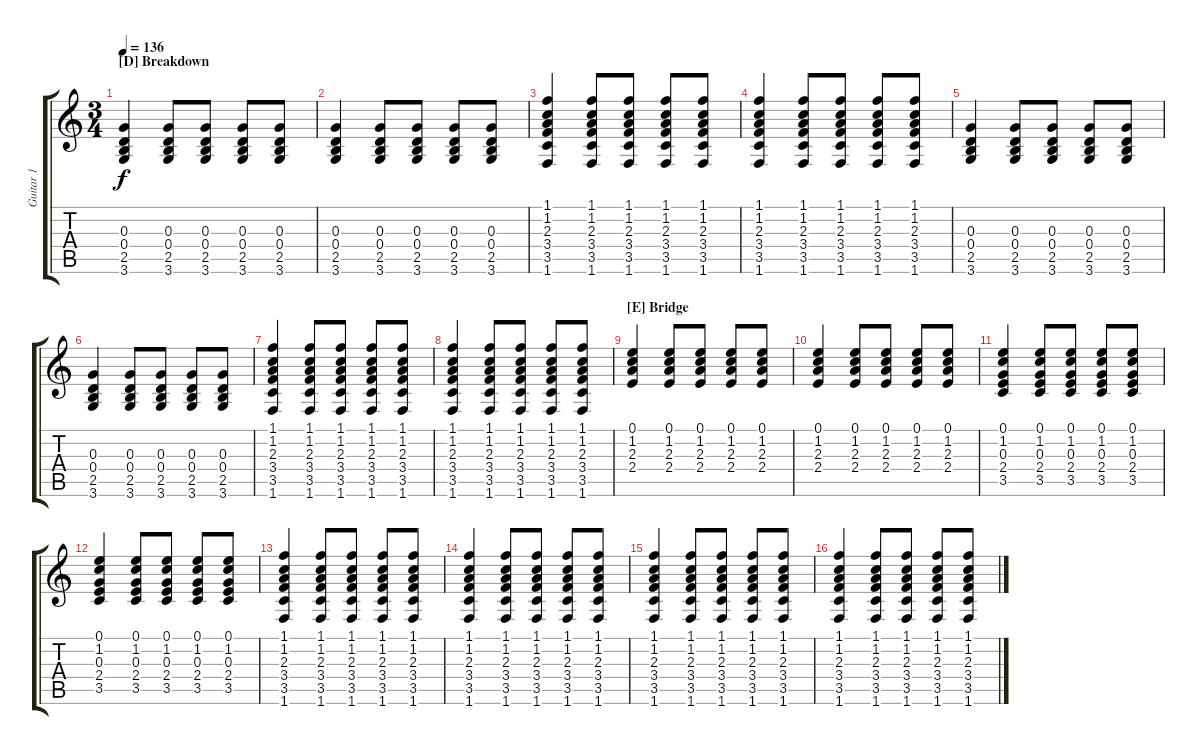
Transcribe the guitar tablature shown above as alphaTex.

\track ("Guitar 1" "Guitar 1") {instrument acousticguitarnylon}
\staff {score tabs}
\tuning (E4 B3 G3 D3 A2 E2) {hide}
\ts (3 4)
\section ("" "[D] Breakdown")
\tempo 136
\clef g2
\ks aminor
(0.3 0.4 2.5 3.6).4{dy f} (0.3 0.4 2.5 3.6).8 (0.3 0.4 2.5 3.6).8 (0.3 0.4 2.5 3.6).8 (0.3 0.4 2.5 3.6).8 |
(0.3 0.4 2.5 3.6).4 (0.3 0.4 2.5 3.6).8 (0.3 0.4 2.5 3.6).8 (0.3 0.4 2.5 3.6).8 (0.3 0.4 2.5 3.6).8 |
(1.1 1.2 2.3 3.4 3.5 1.6).4 (1.1 1.2 2.3 3.4 3.5 1.6).8 (1.1 1.2 2.3 3.4 3.5 1.6).8 (1.1 1.2 2.3 3.4 3.5 1.6).8 (1.1 1.2 2.3 3.4 3.5 1.6).8 |
(1.1 1.2 2.3 3.4 3.5 1.6).4 (1.1 1.2 2.3 3.4 3.5 1.6).8 (1.1 1.2 2.3 3.4 3.5 1.6).8 (1.1 1.2 2.3 3.4 3.5 1.6).8 (1.1 1.2 2.3 3.4 3.5 1.6).8 |
(0.3 0.4 2.5 3.6).4 (0.3 0.4 2.5 3.6).8 (0.3 0.4 2.5 3.6).8 (0.3 0.4 2.5 3.6).8 (0.3 0.4 2.5 3.6).8 |
(0.3 0.4 2.5 3.6).4 (0.3 0.4 2.5 3.6).8 (0.3 0.4 2.5 3.6).8 (0.3 0.4 2.5 3.6).8 (0.3 0.4 2.5 3.6).8 |
(1.1 1.2 2.3 3.4 3.5 1.6).4 (1.1 1.2 2.3 3.4 3.5 1.6).8 (1.1 1.2 2.3 3.4 3.5 1.6).8 (1.1 1.2 2.3 3.4 3.5 1.6).8 (1.1 1.2 2.3 3.4 3.5 1.6).8 |
(1.1 1.2 2.3 3.4 3.5 1.6).4 (1.1 1.2 2.3 3.4 3.5 1.6).8 (1.1 1.2 2.3 3.4 3.5 1.6).8 (1.1 1.2 2.3 3.4 3.5 1.6).8 (1.1 1.2 2.3 3.4 3.5 1.6).8 |
\section ("" "[E] Bridge")
(0.1 1.2 2.3 2.4).4 (0.1 1.2 2.3 2.4).8 (0.1 1.2 2.3 2.4).8 (0.1 1.2 2.3 2.4).8 (0.1 1.2 2.3 2.4).8 |
(0.1 1.2 2.3 2.4).4 (0.1 1.2 2.3 2.4).8 (0.1 1.2 2.3 2.4).8 (0.1 1.2 2.3 2.4).8 (0.1 1.2 2.3 2.4).8 |
(0.1 1.2 0.3 2.4 3.5).4 (0.1 1.2 0.3 2.4 3.5).8 (0.1 1.2 0.3 2.4 3.5).8 (0.1 1.2 0.3 2.4 3.5).8 (0.1 1.2 0.3 2.4 3.5).8 |
(0.1 1.2 0.3 2.4 3.5).4 (0.1 1.2 0.3 2.4 3.5).8 (0.1 1.2 0.3 2.4 3.5).8 (0.1 1.2 0.3 2.4 3.5).8 (0.1 1.2 0.3 2.4 3.5).8 |
(1.1 1.2 2.3 3.4 3.5 1.6).4 (1.1 1.2 2.3 3.4 3.5 1.6).8 (1.1 1.2 2.3 3.4 3.5 1.6).8 (1.1 1.2 2.3 3.4 3.5 1.6).8 (1.1 1.2 2.3 3.4 3.5 1.6).8 |
(1.1 1.2 2.3 3.4 3.5 1.6).4 (1.1 1.2 2.3 3.4 3.5 1.6).8 (1.1 1.2 2.3 3.4 3.5 1.6).8 (1.1 1.2 2.3 3.4 3.5 1.6).8 (1.1 1.2 2.3 3.4 3.5 1.6).8 |
(1.1 1.2 2.3 3.4 3.5 1.6).4 (1.1 1.2 2.3 3.4 3.5 1.6).8 (1.1 1.2 2.3 3.4 3.5 1.6).8 (1.1 1.2 2.3 3.4 3.5 1.6).8 (1.1 1.2 2.3 3.4 3.5 1.6).8 |
(1.1 1.2 2.3 3.4 3.5 1.6).4 (1.1 1.2 2.3 3.4 3.5 1.6).8 (1.1 1.2 2.3 3.4 3.5 1.6).8 (1.1 1.2 2.3 3.4 3.5 1.6).8 (1.1 1.2 2.3 3.4 3.5 1.6).8
